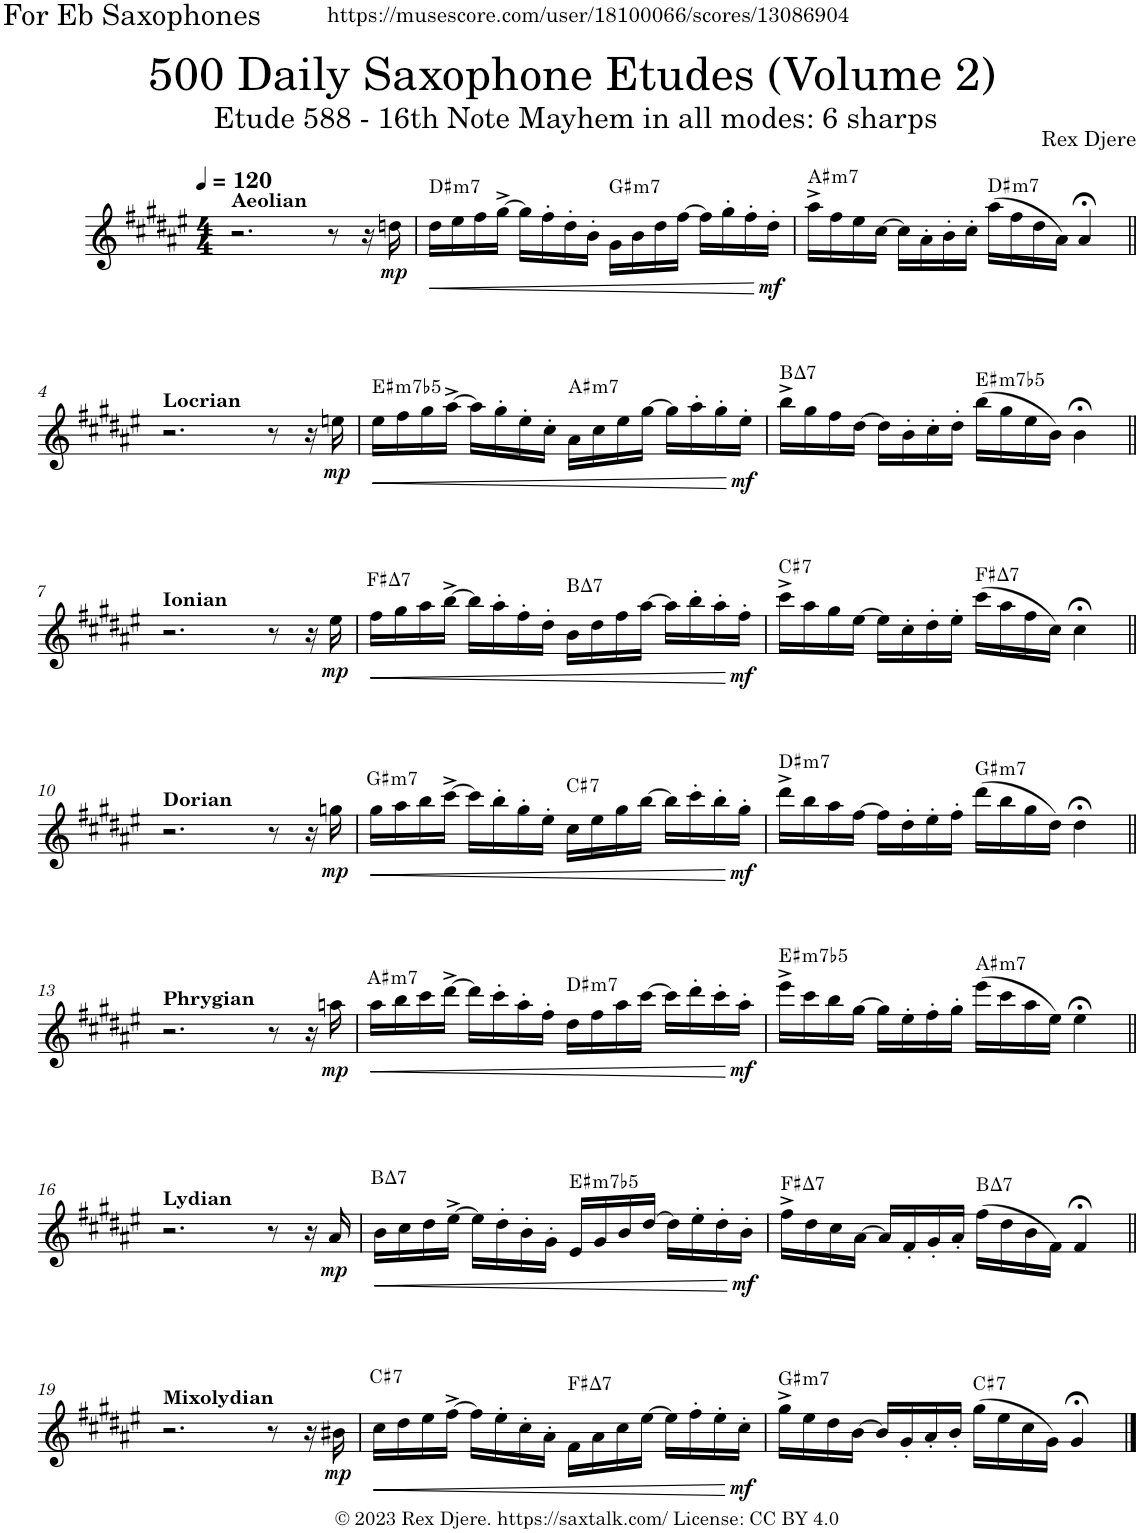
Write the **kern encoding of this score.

**kern	**dynam	**harte
*part1	*part1	*part1
*staff1	*staff1	*
*I"Alto Saxophone	*	*
*I'A. Sax.	*	*
*clefG2	*	*
*Trd5c9	*	*
*k[f#c#g#d#a#e#]	*	*
*M4/4	*	*
*MM120	*	*
=1	=1	=1
!LO:TX:a:B:t=Aeolian	!	!
2.r	.	.
8r	.	.
16r	.	.
!	!LO:DY:b	!
16ddn\	mp	.
=2	=2	=2
!	!LO:HP:b	!LO:H:kt=m7
16dd#\LL	<	D#:min7
16ee#\	.	.
16ff#\	.	.
[16gg#^\JJ	.	.
16gg#\LL]	.	.
16ff#'\	.	.
16dd#'\	.	.
16b'\JJ	.	.
!	!	!LO:H:kt=m7
16g#\LL	.	G#:min7
16b\	.	.
16dd#\	.	.
[16ff#\JJ	.	.
16ff#\LL]	.	.
16gg#'\	.	.
16ff#'\	.	.
!	!LO:DY:n=1:b	!
16dd#'\JJ	[ mf	.
=3	=3	=3
!	!	!LO:H:kt=m7
16aa#^\LL	.	A#:min7
16ff#\	.	.
16ee#\	.	.
[16cc#\JJ	.	.
16cc#\LL]	.	.
16a#'\	.	.
16b'\	.	.
16cc#'\JJ	.	.
!	!	!LO:H:kt=m7
(16aa#\LL	.	D#:min7
16ff#\	.	.
16dd#\	.	.
16a#\JJ)	.	.
4a#;</	.	.
!!LO:LB:g=z
=4||	=4||	=4||
!LO:TX:a:B:t=Locrian	!	!
2.r	.	.
8r	.	.
16r	.	.
!	!LO:DY:b	!
16een\	mp	.
=5	=5	=5
!	!LO:HP:b	!LO:H:kt=m7b5
16ee#\LL	<	E#:hdim7
16ff#\	.	.
16gg#\	.	.
[16aa#^\JJ	.	.
16aa#\LL]	.	.
16gg#'\	.	.
16ee#'\	.	.
16cc#'\JJ	.	.
!	!	!LO:H:kt=m7
16a#\LL	.	A#:min7
16cc#\	.	.
16ee#\	.	.
[16gg#\JJ	.	.
16gg#\LL]	.	.
16aa#'\	.	.
16gg#'\	.	.
!	!LO:DY:n=1:b	!
16ee#'\JJ	[ mf	.
=6	=6	=6
!	!	!LO:H:kt=7
16bb^\LL	.	B:maj7
16gg#\	.	.
16ff#\	.	.
[16dd#\JJ	.	.
16dd#\LL]	.	.
16b'\	.	.
16cc#'\	.	.
16dd#'\JJ	.	.
!	!	!LO:H:kt=m7b5
(16bb\LL	.	E#:hdim7
16gg#\	.	.
16ee#\	.	.
16b\JJ)	.	.
4b;<\	.	.
!!LO:LB:g=z
=7||	=7||	=7||
!LO:TX:a:B:t=Ionian	!	!
2.r	.	.
8r	.	.
16r	.	.
!	!LO:DY:b	!
16ee#\	mp	.
=8	=8	=8
!	!LO:HP:b	!LO:H:kt=7
16ff#\LL	<	F#:maj7
16gg#\	.	.
16aa#\	.	.
[16bb^\JJ	.	.
16bb\LL]	.	.
16aa#'\	.	.
16ff#'\	.	.
16dd#'\JJ	.	.
!	!	!LO:H:kt=7
16b\LL	.	B:maj7
16dd#\	.	.
16ff#\	.	.
[16aa#\JJ	.	.
16aa#\LL]	.	.
16bb'\	.	.
16aa#'\	.	.
!	!LO:DY:n=1:b	!
16ff#'\JJ	[ mf	.
=9	=9	=9
!	!	!LO:H:kt=7
16ccc#^\LL	.	C#:7
16aa#\	.	.
16gg#\	.	.
[16ee#\JJ	.	.
16ee#\LL]	.	.
16cc#'\	.	.
16dd#'\	.	.
16ee#'\JJ	.	.
!	!	!LO:H:kt=7
(16ccc#\LL	.	F#:maj7
16aa#\	.	.
16ff#\	.	.
16cc#\JJ)	.	.
4cc#;<\	.	.
!!LO:LB:g=z
=10||	=10||	=10||
!LO:TX:a:B:t=Dorian	!	!
2.r	.	.
8r	.	.
16r	.	.
!	!LO:DY:b	!
16ggn\	mp	.
=11	=11	=11
!	!LO:HP:b	!LO:H:kt=m7
16gg#\LL	<	G#:min7
16aa#\	.	.
16bb\	.	.
[16ccc#^\JJ	.	.
16ccc#\LL]	.	.
16bb'\	.	.
16gg#'\	.	.
16ee#'\JJ	.	.
!	!	!LO:H:kt=7
16cc#\LL	.	C#:7
16ee#\	.	.
16gg#\	.	.
[16bb\JJ	.	.
16bb\LL]	.	.
16ccc#'\	.	.
16bb'\	.	.
!	!LO:DY:n=1:b	!
16gg#'\JJ	[ mf	.
=12	=12	=12
!	!	!LO:H:kt=m7
16ddd#^\LL	.	D#:min7
16bb\	.	.
16aa#\	.	.
[16ff#\JJ	.	.
16ff#\LL]	.	.
16dd#'\	.	.
16ee#'\	.	.
16ff#'\JJ	.	.
!	!	!LO:H:kt=m7
(16ddd#\LL	.	G#:min7
16bb\	.	.
16gg#\	.	.
16dd#\JJ)	.	.
4dd#;<\	.	.
!!LO:LB:g=z
=13||	=13||	=13||
!LO:TX:a:B:t=Phrygian	!	!
2.r	.	.
8r	.	.
16r	.	.
!	!LO:DY:b	!
16aan\	mp	.
=14	=14	=14
!	!LO:HP:b	!LO:H:kt=m7
16aa#\LL	<	A#:min7
16bb\	.	.
16ccc#\	.	.
[16ddd#^\JJ	.	.
16ddd#\LL]	.	.
16ccc#'\	.	.
16aa#'\	.	.
16ff#'\JJ	.	.
!	!	!LO:H:kt=m7
16dd#\LL	.	D#:min7
16ff#\	.	.
16aa#\	.	.
[16ccc#\JJ	.	.
16ccc#\LL]	.	.
16ddd#'\	.	.
16ccc#'\	.	.
!	!LO:DY:n=1:b	!
16aa#'\JJ	[ mf	.
=15	=15	=15
!	!	!LO:H:kt=m7b5
16eee#^\LL	.	E#:hdim7
16ccc#\	.	.
16bb\	.	.
[16gg#\JJ	.	.
16gg#\LL]	.	.
16ee#'\	.	.
16ff#'\	.	.
16gg#'\JJ	.	.
!	!	!LO:H:kt=m7
(16eee#\LL	.	A#:min7
16ccc#\	.	.
16aa#\	.	.
16ee#\JJ)	.	.
4ee#;<\	.	.
!!LO:LB:g=z
=16||	=16||	=16||
!LO:TX:a:B:t=Lydian	!	!
2.r	.	.
8r	.	.
16r	.	.
!	!LO:DY:b	!
16a#/	mp	.
=17	=17	=17
!	!LO:HP:b	!LO:H:kt=7
16b\LL	<	B:maj7
16cc#\	.	.
16dd#\	.	.
[16ee#^\JJ	.	.
16ee#\LL]	.	.
16dd#'\	.	.
16b'\	.	.
16g#'\JJ	.	.
!	!	!LO:H:kt=m7b5
16e#/LL	.	E#:hdim7
16g#/	.	.
16b/	.	.
[16dd#/JJ	.	.
16dd#\LL]	.	.
16ee#'\	.	.
16dd#'\	.	.
!	!LO:DY:n=1:b	!
16b'\JJ	[ mf	.
=18	=18	=18
!	!	!LO:H:kt=7
16ff#^\LL	.	F#:maj7
16dd#\	.	.
16cc#\	.	.
[16a#\JJ	.	.
16a#/LL]	.	.
16f#'/	.	.
16g#'/	.	.
16a#'/JJ	.	.
!	!	!LO:H:kt=7
(16ff#\LL	.	B:maj7
16dd#\	.	.
16b\	.	.
16f#\JJ)	.	.
4f#;</	.	.
!!LO:LB:g=z
=19||	=19||	=19||
!LO:TX:a:B:t=Mixolydian	!	!
2.r	.	.
8r	.	.
16r	.	.
!	!LO:DY:b	!
16b#X\	mp	.
=20	=20	=20
!	!LO:HP:b	!LO:H:kt=7
16cc#\LL	<	C#:7
16dd#\	.	.
16ee#\	.	.
[16ff#^\JJ	.	.
16ff#\LL]	.	.
16ee#'\	.	.
16cc#'\	.	.
16a#'\JJ	.	.
!	!	!LO:H:kt=7
16f#\LL	.	F#:maj7
16a#\	.	.
16cc#\	.	.
[16ee#\JJ	.	.
16ee#\LL]	.	.
16ff#'\	.	.
16ee#'\	.	.
!	!LO:DY:n=1:b	!
16cc#'\JJ	[ mf	.
=21	=21	=21
!	!	!LO:H:kt=m7
16gg#^\LL	.	G#:min7
16ee#\	.	.
16dd#\	.	.
[16b\JJ	.	.
16b/LL]	.	.
16g#'/	.	.
16a#'/	.	.
16b'/JJ	.	.
!	!	!LO:H:kt=7
(16gg#\LL	.	C#:7
16ee#\	.	.
16cc#\	.	.
16g#\JJ)	.	.
4g#;</	.	.
==	==	==
*-	*-	*-
